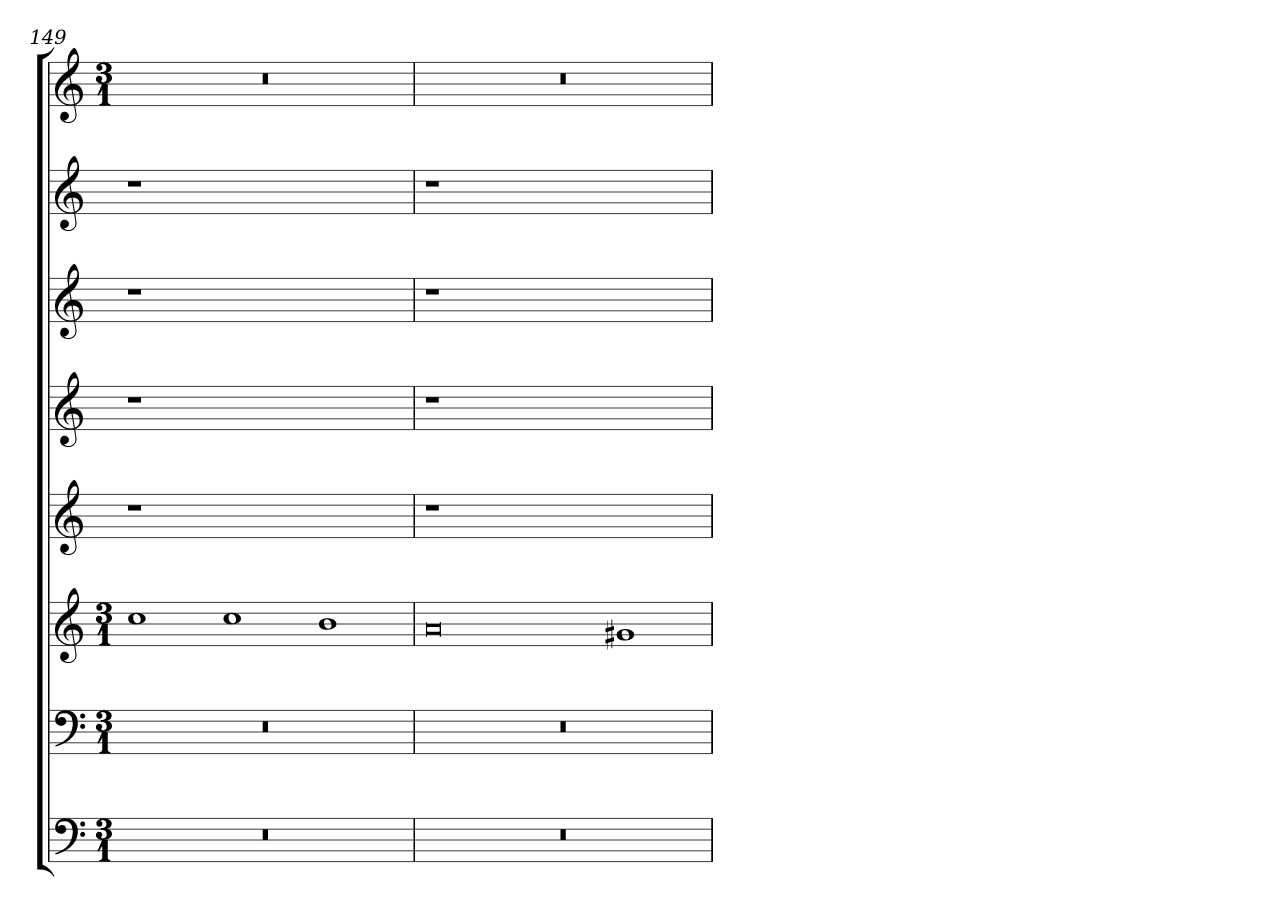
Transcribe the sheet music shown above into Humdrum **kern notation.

**kern	**kern	**kern	**kern	**kern	**kern	**kern	**kern
*part8	*part7	*part6	*part5	*part4	*part3	*part2	*part1
*staff8	*staff7	*staff6	*staff5	*staff4	*staff3	*staff2	*staff1
*clefF4	*clefF4	*clefG2	*clefG2	*clefG2	*clefG2	*clefG2	*clefG2
*k[]	*k[]	*k[]	*k[]	*k[]	*k[]	*k[]	*k[]
*C:	*C:	*C:	*C:	*C:	*C:	*C:	*C:
*M3/1	*M3/1	*M3/1	*	*	*	*	*M3/1
=149	=149	=149	=149	=149	=149	=149	=149
0.r	0.r	1cc	1r	1r	1r	1r	0.r
.	.	1cc	0ryy	0ryy	0ryy	0ryy	.
.	.	1b	.	.	.	.	.
=150	=150	=150	=150	=150	=150	=150	=150
0.r	0.r	0a	1r	1r	1r	1r	0.r
.	.	.	0ryy	0ryy	0ryy	0ryy	.
.	.	1g#X	.	.	.	.	.
=	=	=	=	=	=	=	=
*-	*-	*-	*-	*-	*-	*-	*-
